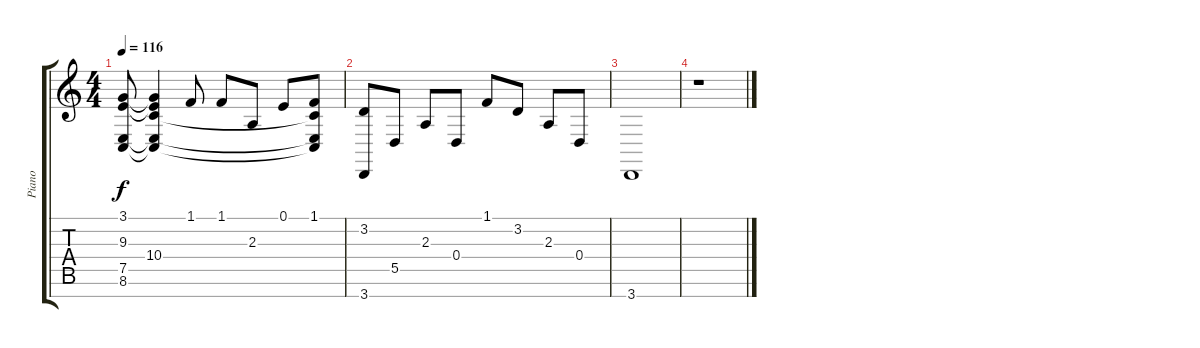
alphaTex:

\track ("Piano" "Piano") {instrument acousticgrandpiano}
\staff {score tabs}
\tuning (E4 B3 G3 D3 A2 E2 B1) {hide}
\ts (4 4)
\tempo 116
\clef g2
\ks c
(3.1 9.3 7.5 8.6).8{dy f} (3.1{t} 9.3{t} 10.4 7.5{t} 8.6{t}).4 1.1.8 1.1.8 2.3.8 0.1.8 (1.1 10.4{t} 7.5{t} 8.6{t}).8 |
(3.2 3.7).8 5.5.8 2.3.8 0.4.8 1.1.8 3.2.8 2.3.8 0.4.8 |
3.7.1{volume 9} |
r.1
